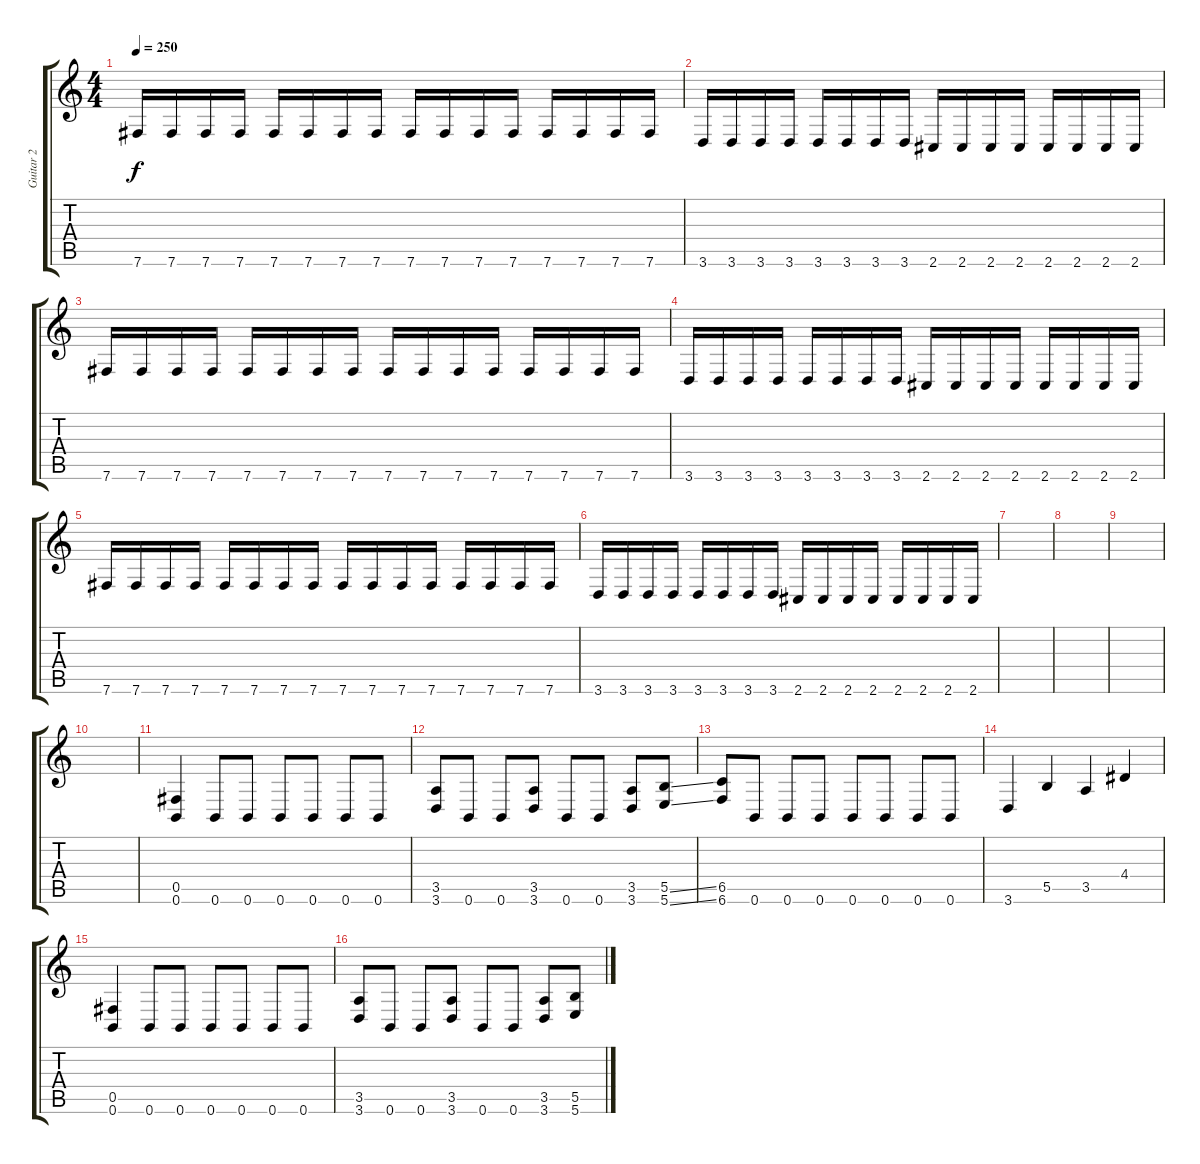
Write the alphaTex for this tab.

\track ("Guitar 2" "Guitar 2") {instrument overdrivenguitar}
\staff {score tabs}
\tuning (Db4 Ab3 E3 B2 Gb2 B1) {hide}
\ts (4 4)
\tempo 250
\clef g2
\ks c
7.6.16{dy f} 7.6.16 7.6.16 7.6.16 7.6.16 7.6.16 7.6.16 7.6.16 7.6.16 7.6.16 7.6.16 7.6.16 7.6.16 7.6.16 7.6.16 7.6.16 |
3.6.16 3.6.16 3.6.16 3.6.16 3.6.16 3.6.16 3.6.16 3.6.16 2.6.16 2.6.16 2.6.16 2.6.16 2.6.16 2.6.16 2.6.16 2.6.16 |
7.6.16 7.6.16 7.6.16 7.6.16 7.6.16 7.6.16 7.6.16 7.6.16 7.6.16 7.6.16 7.6.16 7.6.16 7.6.16 7.6.16 7.6.16 7.6.16 |
3.6.16 3.6.16 3.6.16 3.6.16 3.6.16 3.6.16 3.6.16 3.6.16 2.6.16 2.6.16 2.6.16 2.6.16 2.6.16 2.6.16 2.6.16 2.6.16 |
7.6.16 7.6.16 7.6.16 7.6.16 7.6.16 7.6.16 7.6.16 7.6.16 7.6.16 7.6.16 7.6.16 7.6.16 7.6.16 7.6.16 7.6.16 7.6.16 |
3.6.16 3.6.16 3.6.16 3.6.16 3.6.16 3.6.16 3.6.16 3.6.16 2.6.16 2.6.16 2.6.16 2.6.16 2.6.16 2.6.16 2.6.16 2.6.16 |
|
|
|
|
(0.5 0.6).4 0.6.8 0.6.8 0.6.8 0.6.8 0.6.8 0.6.8 |
(3.5 3.6).8 0.6.8 0.6.8 (3.5 3.6).8 0.6.8 0.6.8 (3.5 3.6).8 (5.5{ss} 5.6{ss}).8 |
(6.5 6.6).8 0.6.8 0.6.8 0.6.8 0.6.8 0.6.8 0.6.8 0.6.8 |
3.6.4 5.5.4 3.5.4 4.4.4 |
(0.5 0.6).4 0.6.8 0.6.8 0.6.8 0.6.8 0.6.8 0.6.8 |
(3.5 3.6).8 0.6.8 0.6.8 (3.5 3.6).8 0.6.8 0.6.8 (3.5 3.6).8 (5.5{ss} 5.6{ss}).8
